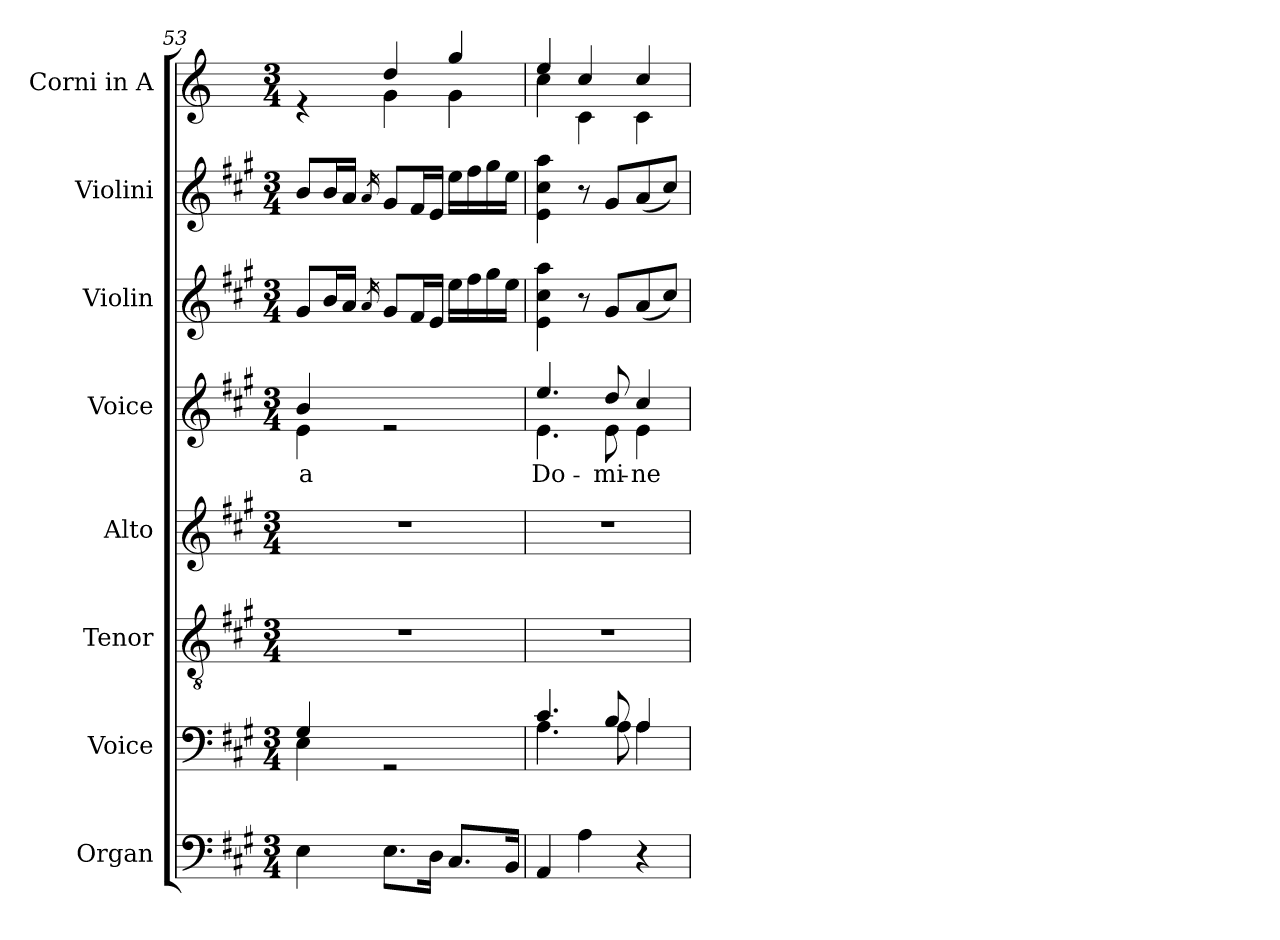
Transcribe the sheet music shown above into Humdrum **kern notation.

**kern	**kern	**kern	**kern	**kern	**text	**kern	**kern	**kern
*part8	*part7	*part6	*part5	*part4	*part4	*part3	*part2	*part1
*staff8	*staff7	*staff6	*staff5	*staff4	*staff4	*staff3	*staff2	*staff1
*I"Organ	*I"Voice	*I"Tenor	*I"Alto	*I"Voice	*	*I"Violin	*I"Violini	*I"Corni in A
*	*	*	*	*	*	*I'Vln	*I'Vln	*
*clefF4	*clefF4	*clefGv2	*clefG2	*clefG2	*	*clefG2	*clefG2	*clefG2
*	*	*	*	*	*	*	*	*ITrd2c3
*k[f#c#g#]	*k[f#c#g#]	*k[f#c#g#]	*k[f#c#g#]	*k[f#c#g#]	*	*k[f#c#g#]	*k[f#c#g#]	*k[f#c#g#]
*M3/4	*M3/4	*M3/4	*M3/4	*M3/4	*	*M3/4	*M3/4	*M3/4
=53	=53	=53	=53	=53	=53	=53	=53	=53
*	*^	*	*	*	*	*	*	*
!	!	!	!	!	!	!LO:LY:b	!	!	!
*	*	*	*	*	*^	*	*	*	*^
4E\	4G#/	4E\	2.r	2.r	4b/	4e\	-a	8g#/L	8b/L	4re	4ryy
.	.	.	.	.	.	.	.	16b/L	16b/L	.	.
.	.	.	.	.	.	.	.	16a/JJ	16a/JJ	.	.
.	.	.	.	.	.	.	.	16qa/	16qa/	.	.
8.E\L	2rGG	2ryy	.	.	2re	2ryy	.	8g#/L	8g#/L	4b/	4e\
.	.	.	.	.	.	.	.	16f#/L	16f#/L	.	.
16D\Jk	.	.	.	.	.	.	.	16e/JJ	16e/JJ	.	.
8.C#/L	.	.	.	.	.	.	.	16ee\LL	16ee\LL	4ee/	4e\
.	.	.	.	.	.	.	.	16ff#\	16ff#\	.	.
.	.	.	.	.	.	.	.	16gg#\	16gg#\	.	.
16BB/Jk	.	.	.	.	.	.	.	16ee\JJ	16ee\JJ	.	.
!!LO:LB:g=z	!!
=54	=54	=54	=54	=54	=54	=54	=54	=54	=54	=54	=54
!	!	!	!	!	!	!	!LO:LY:b	!	!	!	!
4AA/	4.c#/	4.A\	2.r	2.r	4.ee/	4.e\	Do-	4e\ 4cc#\ 4aa\	4e\ 4cc#\ 4aa\	4cc#/	4a\
4A\	.	.	.	.	.	.	.	8r	8r	4a/	4A\
!	!	!	!	!	!	!	!LO:LY:b	!	!	!	!
.	8B/	8A\	.	.	8dd/	8e\	-mi-	8g#/L	8g#/L	.	.
!	!	!	!	!	!	!	!LO:LY:b	!	!	!	!
4r	4A/	4A\	.	.	4cc#/	4e\	-ne	(8a/	(8a/	4a/	4A\
.	.	.	.	.	.	.	.	8cc#/J)	8cc#/J)	.	.
*	*v	*v	*	*	*v	*v	*	*	*	*v	*v
=	=	=	=	=	=	=	=	=
*-	*-	*-	*-	*-	*-	*-	*-	*-
